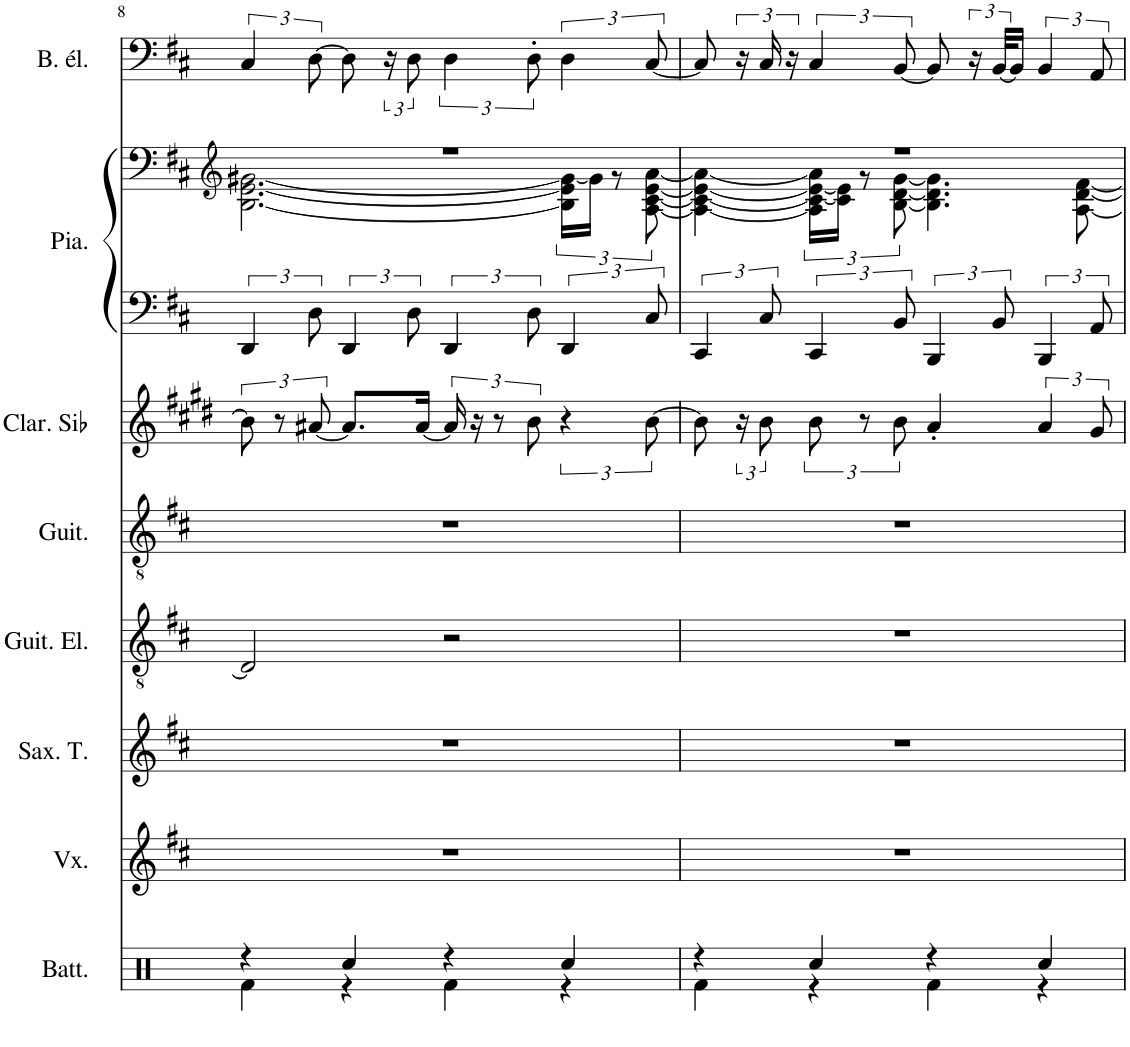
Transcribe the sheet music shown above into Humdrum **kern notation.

**kern	**kern	**kern	**kern	**kern	**kern	**kern	**kern	**kern
*part8	*part7	*part6	*part5	*part4	*part3	*part2	*part2	*part1
*staff9	*staff8	*staff7	*staff6	*staff5	*staff4	*staff3	*staff2	*staff1
*I"Batterie	*I"Voix	*I"Saxophone Ténor	*I"Guitare électrique	*I"Guitare acoustique	*I"Clarinette en Sib	*I"Piano	*	*I"Basse électrique à 5 cordes, Waterloo
*I'Batt.	*I'Vx.	*I'Sax. T.	*I'Guit. El.	*I'Guit.	*I'Clar. Sib	*I'Pia.	*	*I'B. él.
!!LO:PB:g=z
*clefX	*clefG2	*clefG2	*clefGv2	*clefGv2	*clefG2	*clefF4	*clefG2	*clefF4
*	*	*Trd8c14	*	*	*Trd1c2	*	*	*Trd7c12
*k[]	*k[f#c#]	*k[f#c#]	*k[f#c#]	*k[f#c#]	*k[f#c#g#d#]	*k[f#c#]	*k[f#c#]	*k[f#c#]
*M4/4	*M4/4	*M4/4	*M4/4	*M4/4	*M4/4	*M4/4	*M4/4	*M4/4
=8	=8	=8	=8	=8	=8	=8	=8	=8
*^	*	*	*	*	*	*	*^	*
4r	4Rf\	1r	1r	2D/]	1r	12b\]	6DD/	1r	[2.B\ [2.e\ [2.g#X\	6C#/
.	.	.	.	.	.	12r	.	.	.	.
.	.	.	.	.	.	[12a#X/	12D\	.	.	[12D\
4Rcc/	4r	.	.	.	.	8.a#/L]	6DD/	.	.	8D\]
.	.	.	.	.	.	.	.	.	.	24r
.	.	.	.	.	.	.	12D\	.	.	12D\
.	.	.	.	.	.	[16a#/Jk	.	.	.	.
4r	4Rf\	.	.	2r	.	24a#/]	6DD/	.	.	6D\
.	.	.	.	.	.	24r	.	.	.	.
.	.	.	.	.	.	12r	.	.	.	.
.	.	.	.	.	.	12b\	12D\	.	.	12D'\
4Rcc/	4r	.	.	.	.	6r	6DD/	.	24B\] 24e\] 24g#\_LL	6D\
.	.	.	.	.	.	.	.	.	24g#\JJ]	.
.	.	.	.	.	.	.	.	.	12r	.
.	.	.	.	.	.	[12b\	12C#/	.	[12A\ [12c#\ [12e\ [12a\	[12C#/
=9	=9	=9	=9	=9	=9	=9	=9	=9	=9	=9
4r	4Rf\	1r	1r	1r	1r	8b\]	6CC#/	1r	4A\_ 4c#\_ 4e\_ 4a\_	8C#/]
.	.	.	.	.	.	24r	.	.	.	24r
.	.	.	.	.	.	12b\	12C#/	.	.	24C#/
.	.	.	.	.	.	.	.	.	.	24r
4Rcc/	4r	.	.	.	.	12b\	6CC#/	.	24A\] 24c#\_ 24e\_ 24a\]LL	6C#/
.	.	.	.	.	.	.	.	.	24c#\] 24e\]JJ	.
.	.	.	.	.	.	12r	.	.	12r	.
.	.	.	.	.	.	12b\	12BB/	.	[12B\ [12d\ [12g\	[12BB/
4r	4Rf\	.	.	.	.	4a'/	6BBB/	.	4.B\] 4.d\] 4.g\]	8BB/]
.	.	.	.	.	.	.	.	.	.	24r
.	.	.	.	.	.	.	12BB/	.	.	[48BB/KLL
.	.	.	.	.	.	.	.	.	.	16BB/JJ]
4Rcc/	4r	.	.	.	.	6a/	6BBB/	.	.	6BB/
.	.	.	.	.	.	.	.	.	[8A\ [8d\ [8f#\	.
.	.	.	.	.	.	12g#/	12AA/	.	.	12AA/
*v	*v	*	*	*	*	*	*	*v	*v	*
=	=	=	=	=	=	=	=	=
*-	*-	*-	*-	*-	*-	*-	*-	*-
